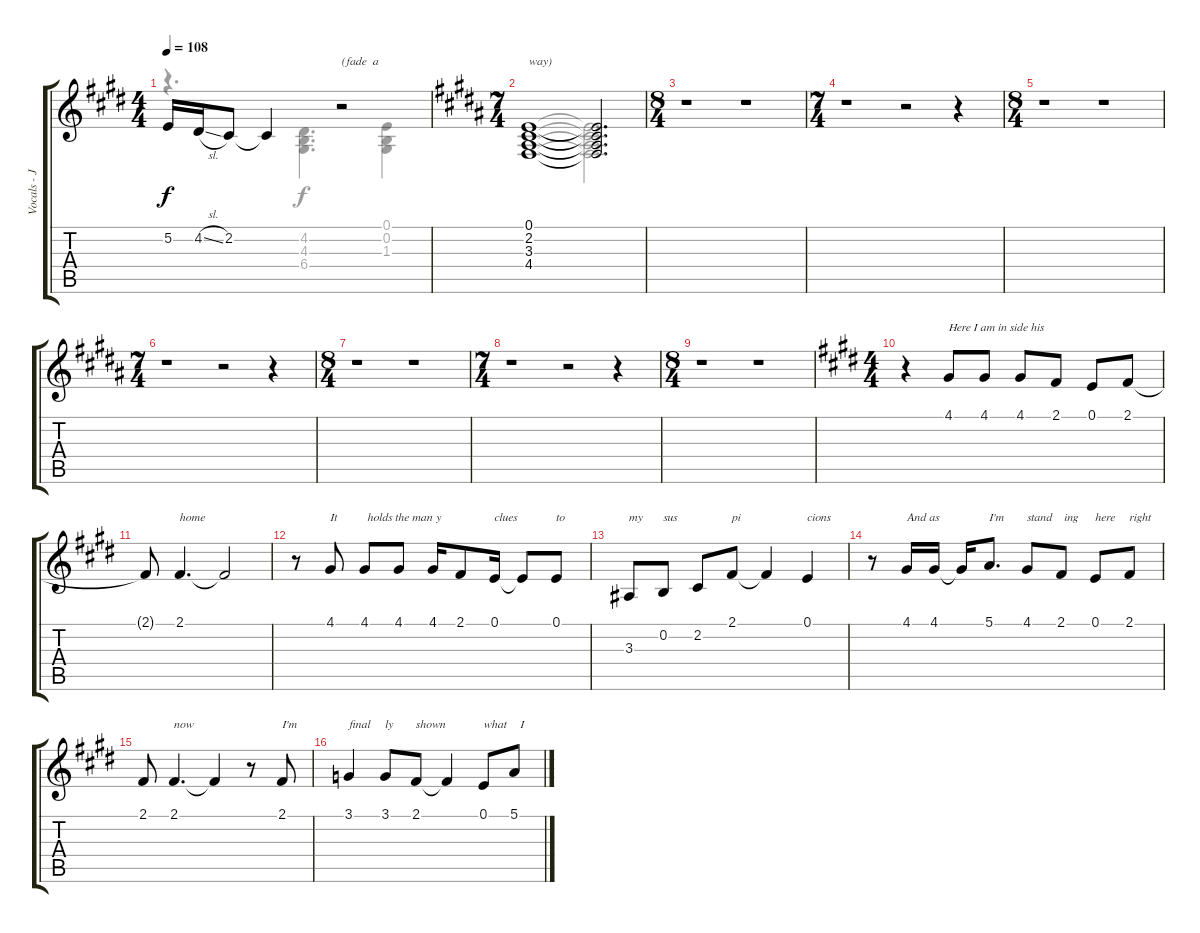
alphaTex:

\track ("Vocals - James LaBrie" "Vocals - J") {instrument bassoon}
\staff {score tabs}
\tuning (E4 B3 G3 D3 A2 E2) {hide}
\voice
\ts (4 4)
\tempo 108
\clef g2
\ks e
5.2{t}.16{dy f} 4.2{sl}.16 2.2.8 2.2{t}.4 r.2{txt "(fade  a"} |
\ts (7 4)
\ks b
(0.1 2.2 3.3 4.4).1{txt "way)"} (0.1{t} 2.2{t} 3.3{t} 4.4{t}).2{d} |
\ts (8 4)
r.1 r.1 |
\ts (7 4)
r.1 r.2 r.4 |
\ts (8 4)
r.1 r.1 |
\ts (7 4)
r.1 r.2 r.4 |
\ts (8 4)
r.1 r.1 |
\ts (7 4)
r.1 r.2 r.4 |
\ts (8 4)
r.1 r.1 |
\ts (4 4)
\ks e
r.4 4.1.8{txt "Here I am in side his"} 4.1.8 4.1.8 2.1.8 0.1.8 2.1.8 |
2.1{t}.8 2.1.4{d txt "home"} 2.1{t}.2 |
r.8 4.1.8{txt "It"} 4.1.8{txt " holds the man y"} 4.1.8 4.1.16 2.1.8 0.1.16{txt "clues"} 0.1{t}.8 0.1.8{txt "to"} |
3.3.8{txt "my"} 0.2.8{txt "sus"} 2.2.8 2.1.8{txt "pi"} 2.1{t}.4 0.1.4{txt "cions"} |
r.8 4.1.16{txt "And as"} 4.1.16 4.1{t}.16 5.1.8{d txt "I'm"} 4.1.8{txt "stand"} 2.1.8{txt " ing"} 0.1.8{txt "here"} 2.1.8{txt "right"} |
2.1.8 2.1.4{d txt "now"} 2.1{t}.4 r.8 2.1.8{txt "I'm"} |
3.1.4{txt "final"} 3.1.8{txt "ly"} 2.1.8{txt "shown"} 2.1{t}.4 0.1.8{txt "what"} 5.1.8{txt "  I"}
\voice
\clef g2
\ottava regular
\simile none
\ks e
r.4{d dy f} (4.2 4.3 6.4).4{d} (0.1 0.2 1.3).4 |
\ks b
(0.1 2.2 3.3 4.4).1 (0.1{t} 2.2{t} 3.3{t} 4.4{t}).2{d} |
|
|
|
|
|
|
|
\ks e
|
|
|
|
|
|
